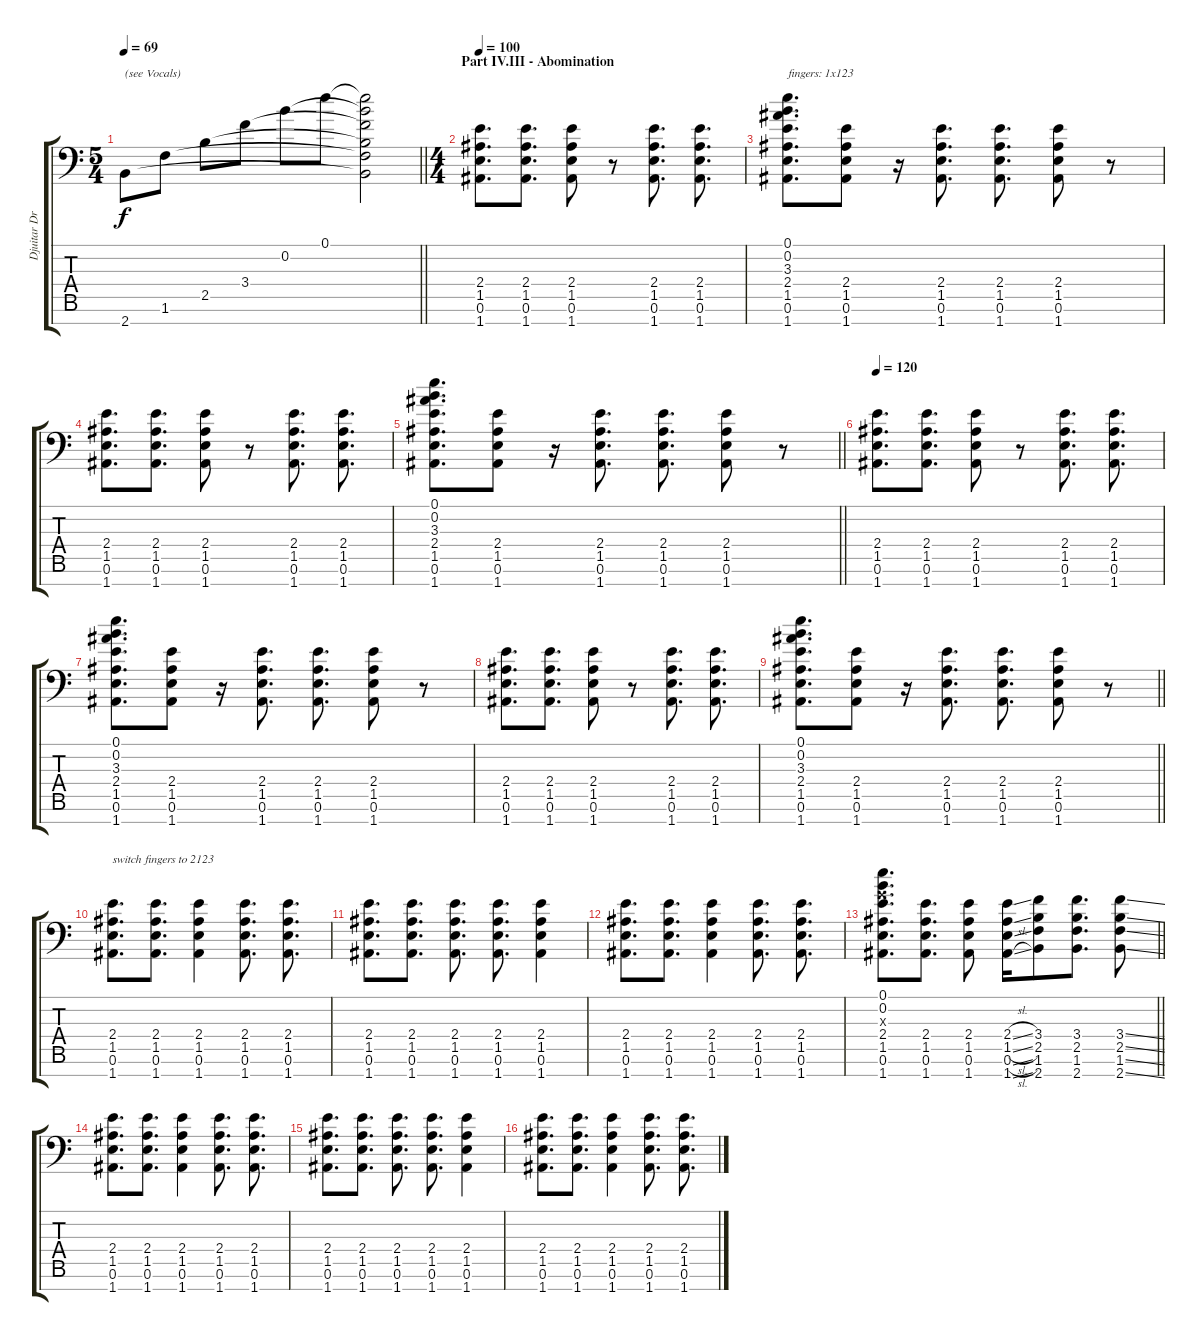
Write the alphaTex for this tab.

\track ("Djuitar Dropped A" "Djuitar Dr") {instrument distortionguitar}
\staff {score tabs}
\tuning (E4 B3 G3 D3 A2 E2 A1) {hide}
\ts (5 4)
\tempo 69
\clef f4
\barLineRight lightlight
\ks c
2.7.8{txt "(see Vocals)" dy f} 1.6.8 2.5.8 3.4.8 0.2.8 0.1.8 (0.1{t} 0.2{t} 3.4{t} 2.5{t} 1.6{t} 2.7{t}).2 |
\ts (4 4)
\section ("" "Part IV.III - Abomination")
\tempo 100
(2.4 1.5 0.6 1.7).8{d} (2.4 1.5 0.6 1.7).8{d} (2.4 1.5 0.6 1.7).8 r.8 (2.4 1.5 0.6 1.7).8{d} (2.4 1.5 0.6 1.7).8{d} |
(0.1 0.2 3.3 2.4 1.5 0.6 1.7).8{d txt "fingers: 1x123"} (2.4 1.5 0.6 1.7).8 r.16 (2.4 1.5 0.6 1.7).8{d} (2.4 1.5 0.6 1.7).8{d} (2.4 1.5 0.6 1.7).8 r.8 |
(2.4 1.5 0.6 1.7).8{d} (2.4 1.5 0.6 1.7).8{d} (2.4 1.5 0.6 1.7).8 r.8 (2.4 1.5 0.6 1.7).8{d} (2.4 1.5 0.6 1.7).8{d} |
\barLineRight lightlight
(0.1 0.2 3.3 2.4 1.5 0.6 1.7).8{d} (2.4 1.5 0.6 1.7).8 r.16 (2.4 1.5 0.6 1.7).8{d} (2.4 1.5 0.6 1.7).8{d} (2.4 1.5 0.6 1.7).8 r.8 |
\tempo 120
(2.4 1.5 0.6 1.7).8{d} (2.4 1.5 0.6 1.7).8{d} (2.4 1.5 0.6 1.7).8 r.8 (2.4 1.5 0.6 1.7).8{d} (2.4 1.5 0.6 1.7).8{d} |
(0.1 0.2 3.3 2.4 1.5 0.6 1.7).8{d} (2.4 1.5 0.6 1.7).8 r.16 (2.4 1.5 0.6 1.7).8{d} (2.4 1.5 0.6 1.7).8{d} (2.4 1.5 0.6 1.7).8 r.8 |
(2.4 1.5 0.6 1.7).8{d} (2.4 1.5 0.6 1.7).8{d} (2.4 1.5 0.6 1.7).8 r.8 (2.4 1.5 0.6 1.7).8{d} (2.4 1.5 0.6 1.7).8{d} |
\barLineRight lightlight
(0.1 0.2 3.3 2.4 1.5 0.6 1.7).8{d} (2.4 1.5 0.6 1.7).8 r.16 (2.4 1.5 0.6 1.7).8{d} (2.4 1.5 0.6 1.7).8{d} (2.4 1.5 0.6 1.7).8 r.8 |
\section ("" "")
(2.4 1.5 0.6 1.7).8{d txt "switch fingers to 2123"} (2.4 1.5 0.6 1.7).8{d} (2.4 1.5 0.6 1.7).4 (2.4 1.5 0.6 1.7).8{d} (2.4 1.5 0.6 1.7).8{d} |
(2.4 1.5 0.6 1.7).8{d} (2.4 1.5 0.6 1.7).8{d} (2.4 1.5 0.6 1.7).8{d} (2.4 1.5 0.6 1.7).8{d} (2.4 1.5 0.6 1.7).4 |
(2.4 1.5 0.6 1.7).8{d} (2.4 1.5 0.6 1.7).8{d} (2.4 1.5 0.6 1.7).4 (2.4 1.5 0.6 1.7).8{d} (2.4 1.5 0.6 1.7).8{d} |
\barLineRight lightlight
(0.1 0.2 0.3{x} 2.4 1.5 0.6 1.7).8{d} (2.4 1.5 0.6 1.7).8{d} (2.4 1.5 0.6 1.7).8 (2.4{sl} 1.5{sl} 0.6{sl} 1.7{sl}).16 (3.4 2.5 1.6 2.7).8 (3.4 2.5 1.6 2.7).8{d} (3.4{ss} 2.5{ss} 1.6{ss} 2.7{ss}).8 |
(2.4 1.5 0.6 1.7).8{d} (2.4 1.5 0.6 1.7).8{d} (2.4 1.5 0.6 1.7).4 (2.4 1.5 0.6 1.7).8{d} (2.4 1.5 0.6 1.7).8{d} |
(2.4 1.5 0.6 1.7).8{d} (2.4 1.5 0.6 1.7).8{d} (2.4 1.5 0.6 1.7).8{d} (2.4 1.5 0.6 1.7).8{d} (2.4 1.5 0.6 1.7).4 |
(2.4 1.5 0.6 1.7).8{d} (2.4 1.5 0.6 1.7).8{d} (2.4 1.5 0.6 1.7).4 (2.4 1.5 0.6 1.7).8{d} (2.4 1.5 0.6 1.7).8{d}
